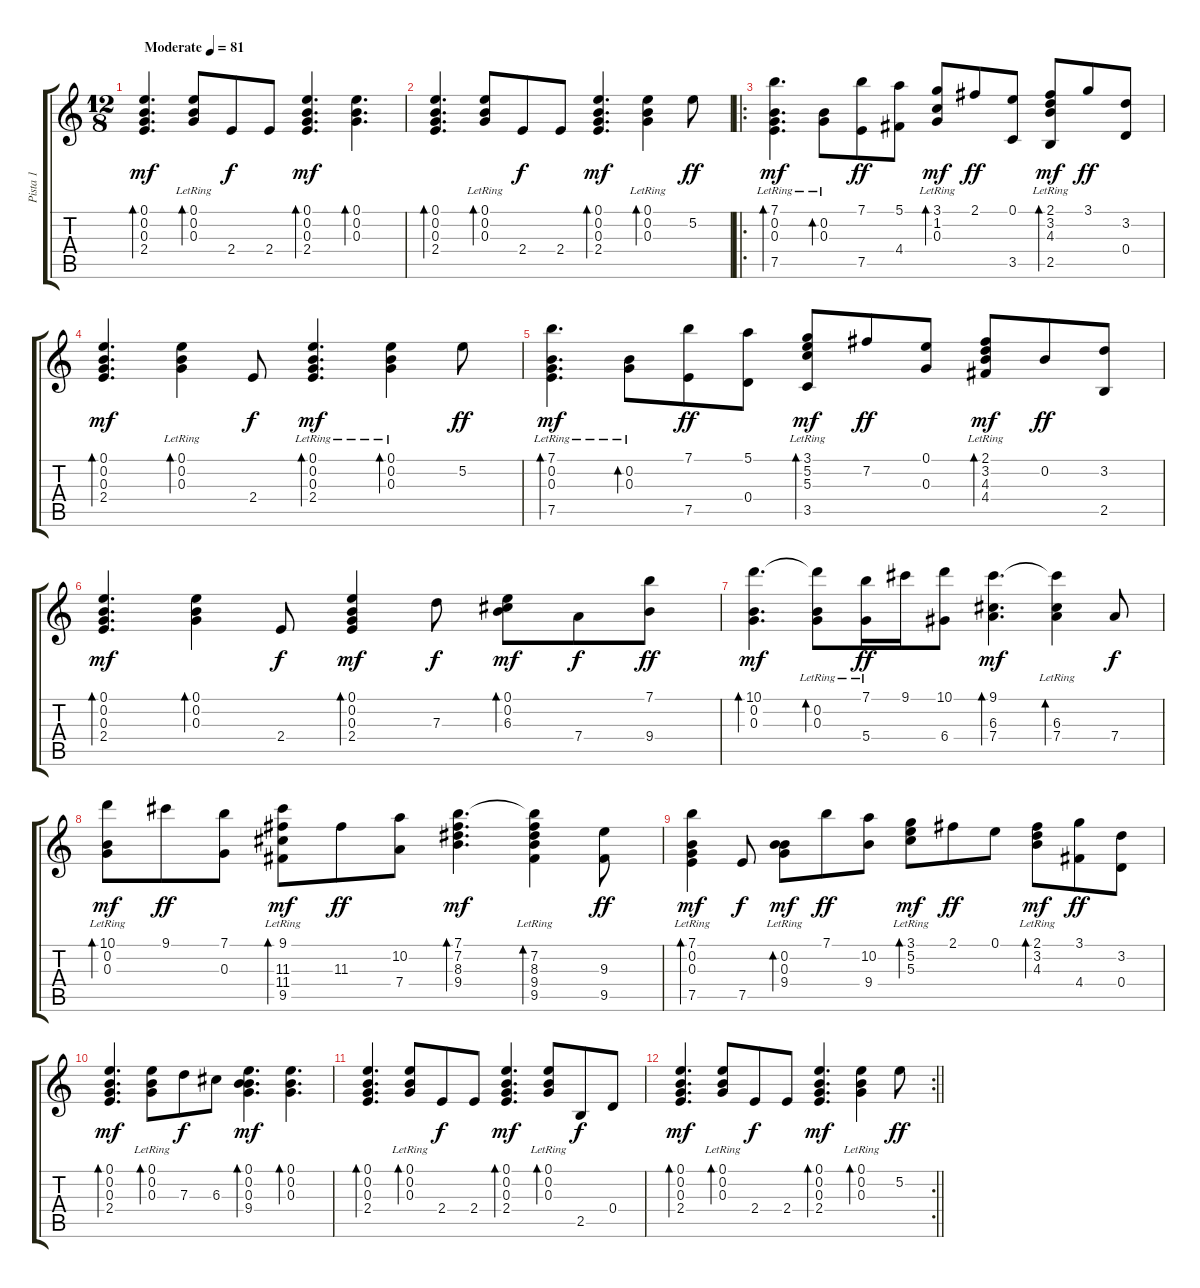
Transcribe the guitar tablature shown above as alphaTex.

\track ("Pista 1" "Pista 1") {instrument acousticguitarsteel}
\staff {score tabs}
\tuning (E4 B3 G3 D3 A2 E2) {hide}
\ts (12 8)
\tempo (81 "Moderate")
\clef g2
\ks c
(0.1 0.2 0.3 2.4).4{d bd 60 dy mf instrument acousticguitarsteel} (0.1{lr} 0.2{lr} 0.3{lr}).8{bd 60} 2.4.8{dy f} 2.4.8 (0.1 0.2 0.3 2.4).4{d bd 60 dy mf} (0.1 0.2 0.3).4{d bd 60} |
(0.1 0.2 0.3 2.4).4{d bd 60} (0.1{lr} 0.2{lr} 0.3{lr}).8{bd 60} 2.4.8{dy f} 2.4.8 (0.1 0.2 0.3 2.4).4{d bd 60 dy mf} (0.1{lr} 0.2 0.3{lr}).4{bd 60} 5.2.8{dy ff} |
\ro
(7.1{lr} 0.2 0.3 7.5{lr}).4{d bd 60 dy mf} (0.2{lr} 0.3{lr}).8{bd 60} (7.1 7.5).8{dy ff} (5.1 4.4).8 (3.1 1.2{lr} 0.3{lr}).8{bd 60 dy mf} 2.1.8{dy ff} (0.1 3.5).8 (2.1 3.2{lr} 4.3{lr} 2.5{lr}).8{bd 60 dy mf} 3.1.8{dy ff} (3.2 0.4).8 |
(0.1 0.2 0.3 2.4).4{d bd 60 dy mf} (0.1{lr} 0.2{lr} 0.3{lr}).4{bd 60} 2.4.8{dy f} (0.1{lr} 0.2{lr} 0.3{lr} 2.4).4{d bd 60 dy mf} (0.1{lr} 0.2 0.3{lr}).4{bd 60} 5.2.8{dy ff} |
(7.1{lr} 0.2 0.3 7.5{lr}).4{d bd 60 dy mf} (0.2{lr} 0.3{lr}).8{bd 60} (7.1 7.5).8{dy ff} (5.1 0.4).8 (3.1 5.2{lr} 5.3{lr} 3.5{lr}).8{bd 60 dy mf} 7.2.8{dy ff} (0.1 0.3).8 (2.1 3.2 4.3 4.4{lr}).8{bd 60 dy mf} 0.2.8{dy ff} (3.2 2.5).8 |
(0.1 0.2 0.3 2.4).4{d bd 60 dy mf} (0.1 0.2 0.3).4{bd 60} 2.4.8{dy f} (0.1 0.2 0.3 2.4).4{bd 60 dy mf} 7.3.8{dy f} (0.1 0.2 6.3).8{bd 60 dy mf} 7.4.8{dy f} (7.1 9.4).8{dy ff} |
(10.1 0.2 0.3).4{d bd 60 dy mf} (10.1{t} 0.2{lr} 0.3{lr}).8{bd 60} (7.1 5.4{lr}).16{dy ff} 9.1.16 (10.1 6.4).8 (9.1 6.3 7.4).4{d bd 60 dy mf} (9.1{t} 6.3{lr} 7.4).4{bd 60} 7.4.8{dy f} |
(10.1 0.2{lr} 0.3{lr}).8{bd 60 dy mf} 9.1.8{dy ff} (7.1 0.3).8 (9.1 11.3 11.4{lr} 9.5{lr}).8{bd 60 dy mf} 11.3.8{dy ff} (10.2 7.4).8 (7.1 7.2 8.3 9.4).4{d bd 60 dy mf} (7.1{t} 7.2{lr} 8.3 9.4{lr} 9.5).4{bd 60} (9.3 9.5).8{dy ff} |
(7.1{lr} 0.2{lr} 0.3{lr} 7.5).4{bd 60 dy mf} 7.5.8{dy f} (0.2{lr} 0.3{lr} 9.4).8{bd 60 dy mf} 7.1.8{dy ff} (10.2 9.4).8 (3.1 5.2{lr} 5.3{lr}).8{bd 60 dy mf} 2.1.8{dy ff} 0.1.8 (2.1 3.2{lr} 4.3{lr}).8{bd 60 dy mf} (3.1 4.4).8{dy ff} (3.2 0.4).8 |
(0.1 0.2 0.3 2.4).4{d bd 60 dy mf} (0.1{lr} 0.2{lr} 0.3).8{bd 60} 7.3.8{dy f} 6.3.8 (0.1 0.2 0.3 9.4).4{d bd 60 dy mf} (0.1 0.2 0.3).4{d bd 60} |
(0.1 0.2 0.3 2.4).4{d bd 60} (0.1{lr} 0.2{lr} 0.3{lr}).8{bd 60} 2.4.8{dy f} 2.4.8 (0.1 0.2 0.3 2.4).4{d bd 60 dy mf} (0.1{lr} 0.2{lr} 0.3{lr}).8{bd 60} 2.5.8{dy f} 0.4.8 |
\rc 2
\barLineRight lightlight
(0.1 0.2 0.3 2.4).4{d bd 60 dy mf} (0.1{lr} 0.2{lr} 0.3{lr}).8{bd 60} 2.4.8{dy f} 2.4.8 (0.1 0.2 0.3 2.4).4{d bd 60 dy mf} (0.1{lr} 0.2 0.3{lr}).4{bd 60} 5.2.8{dy ff}
